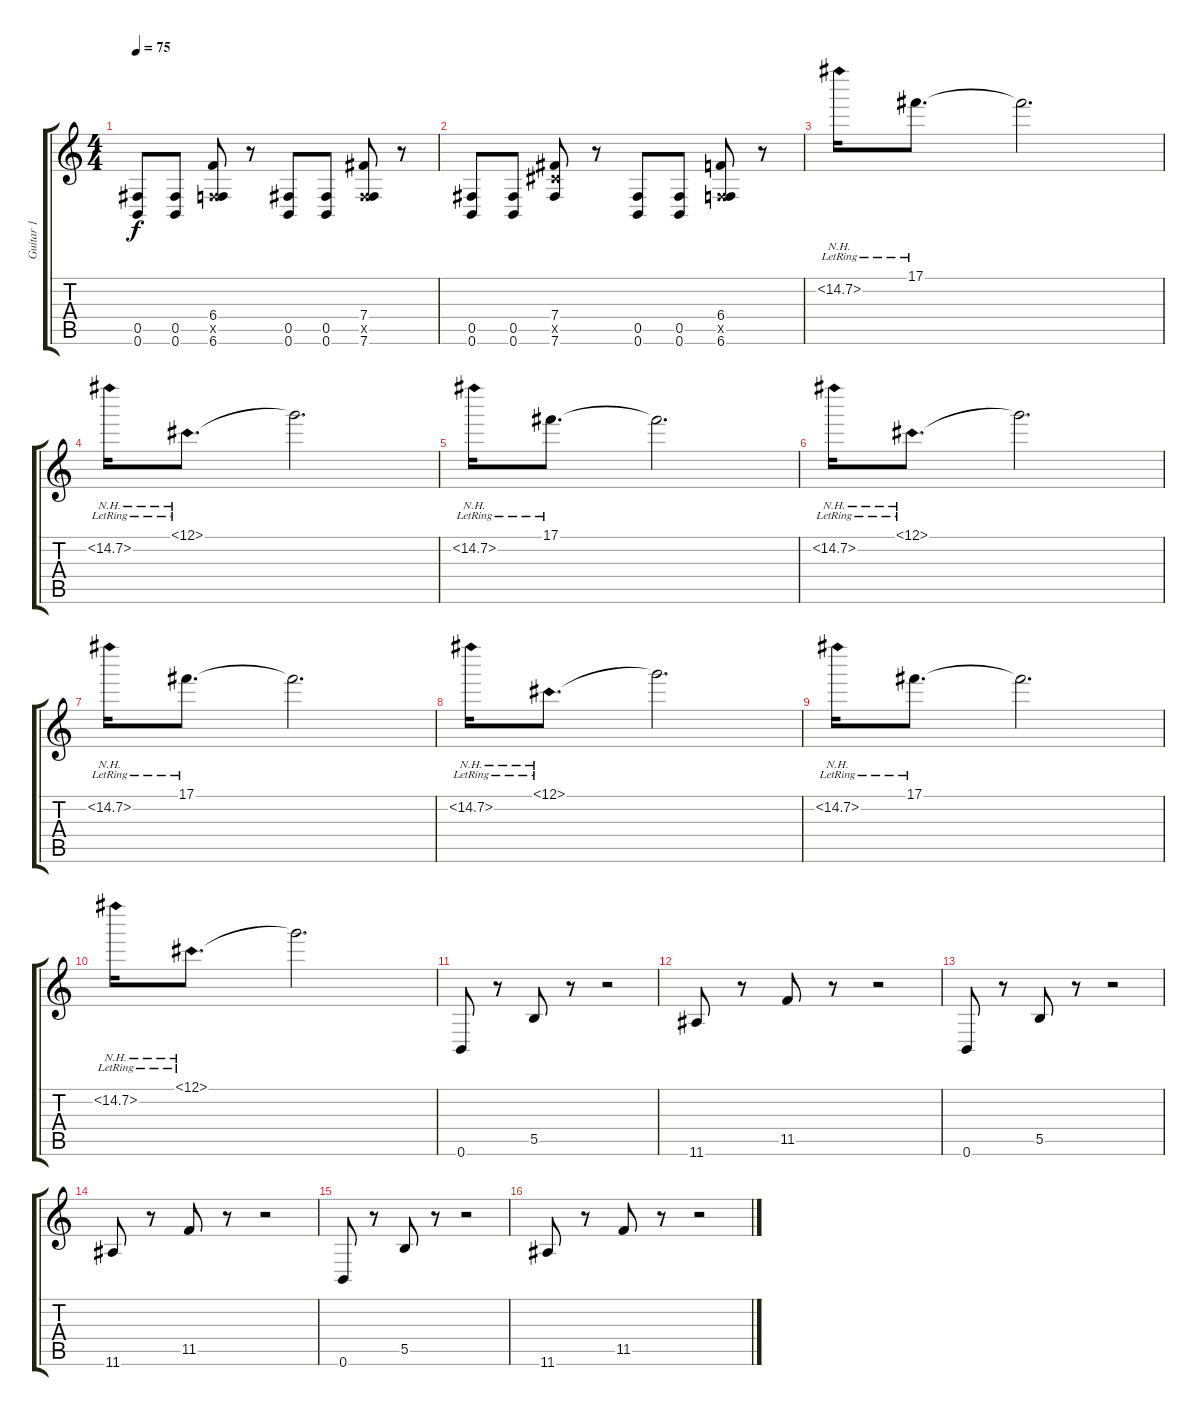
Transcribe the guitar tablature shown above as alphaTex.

\track ("Guitar 1" "Guitar 1") {instrument distortionguitar}
\staff {score tabs}
\tuning (Db4 Ab3 E3 B2 Gb2 B1) {hide}
\ts (4 4)
\tempo 75
\clef g2
\ks c
(0.5 0.6).8{dy f} (0.5 0.6).8 (6.4 0.5{x} 6.6).8 r.8 (0.5 0.6).8 (0.5 0.6).8 (7.4 0.5{x} 7.6).8 r.8 |
(0.5 0.6).8 (0.5 0.6).8 (7.4 7.5{x} 7.6).8 r.8 (0.5 0.6).8 (0.5 0.6).8 (6.4 0.5{x} 6.6).8 r.8 |
15.2{nh lr}.16 17.1{lr}.8{d} 17.1{t}.2{d} |
14.2{nh lr}.16 18.1{nh lr}.8{d} 18.1{t}.2{d} |
15.2{nh lr}.16 17.1{lr}.8{d} 17.1{t}.2{d} |
14.2{nh lr}.16 18.1{nh lr}.8{d} 18.1{t}.2{d} |
15.2{nh lr}.16 17.1{lr}.8{d} 17.1{t}.2{d} |
14.2{nh lr}.16 18.1{nh lr}.8{d} 18.1{t}.2{d} |
15.2{nh lr}.16 17.1{lr}.8{d} 17.1{t}.2{d} |
14.2{nh lr}.16 18.1{nh lr}.8{d} 18.1{t}.2{d} |
0.6.8{balance 16 instrument distortionguitar} r.8 5.5.8 r.8 r.2 |
11.6.8 r.8 11.5.8 r.8 r.2 |
0.6.8 r.8 5.5.8 r.8 r.2 |
11.6.8 r.8 11.5.8 r.8 r.2 |
0.6.8 r.8 5.5.8 r.8 r.2 |
11.6.8 r.8 11.5.8 r.8 r.2
